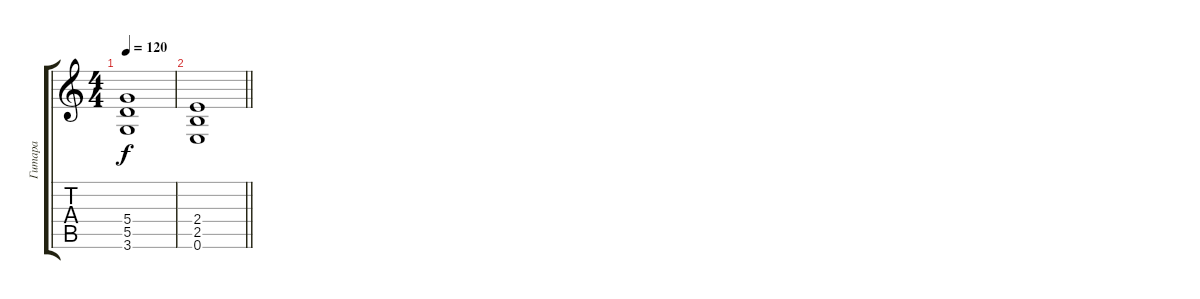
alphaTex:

\track ("Гитара " "Гитара ") {instrument overdrivenguitar}
\staff {score tabs}
\tuning (E4 B3 G3 D3 A2 E2) {hide}
\ts (4 4)
\tempo 120
\clef g2
\ks c
(5.4 5.5 3.6).1{dy f} |
\barLineRight lightlight
(2.4 2.5 0.6).1
